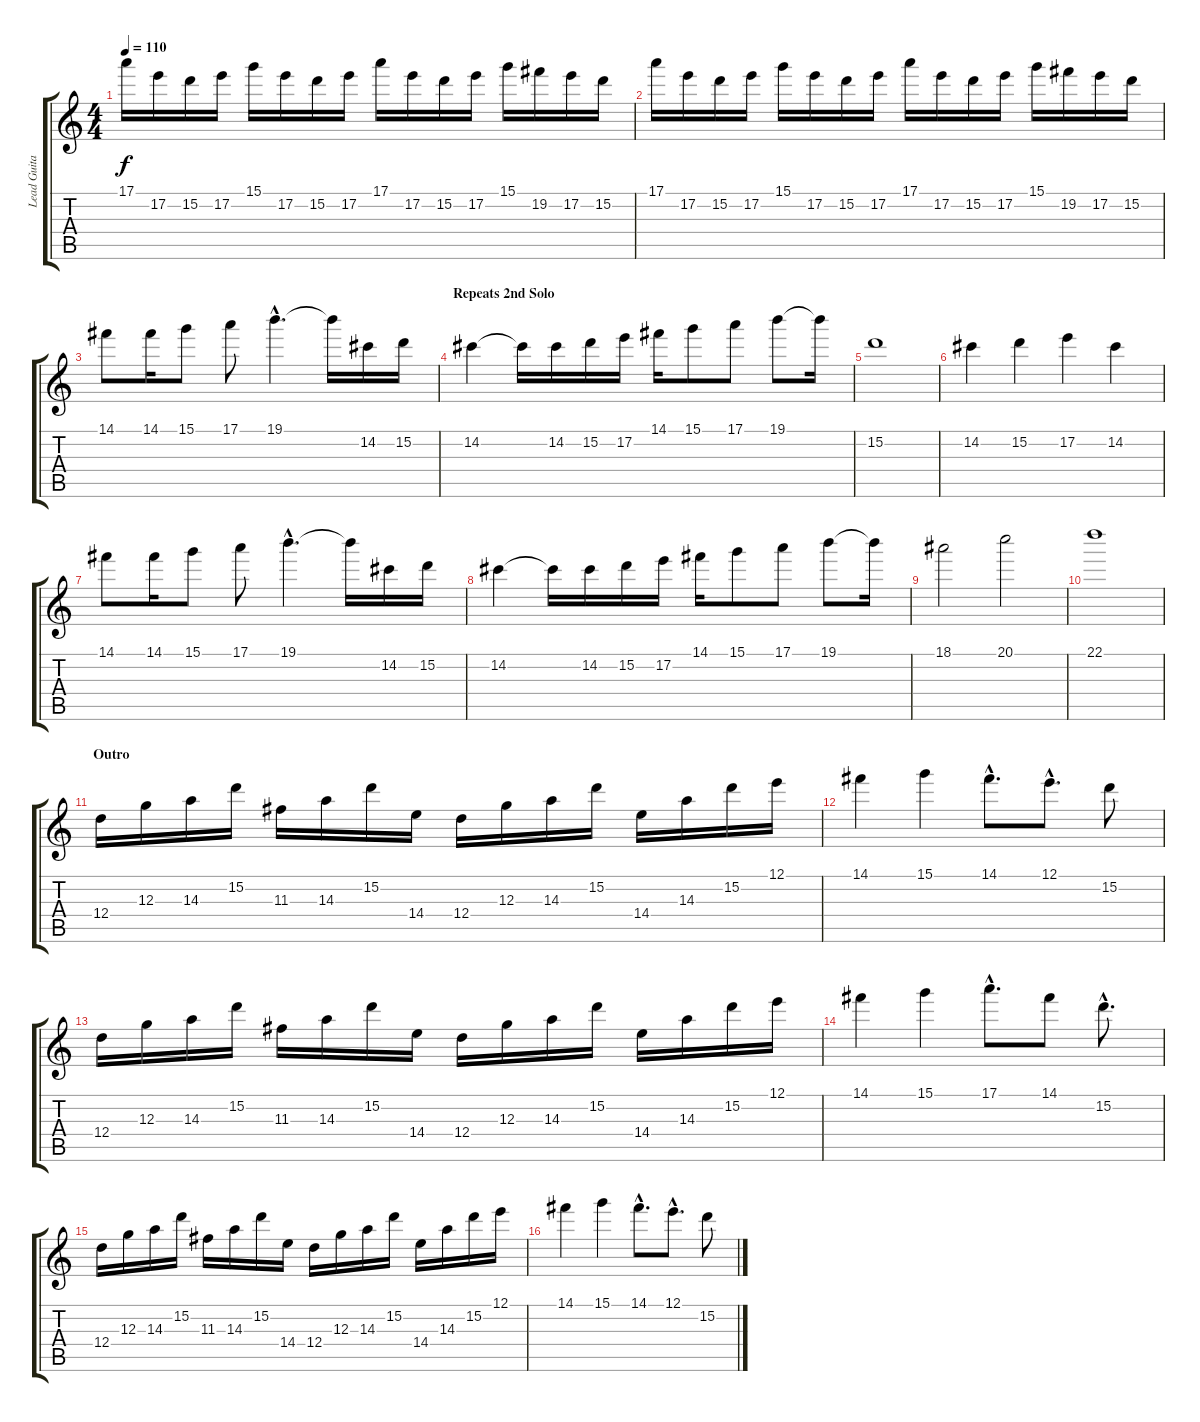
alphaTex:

\track ("Lead Guitar 1" "Lead Guita") {instrument distortionguitar}
\staff {score tabs}
\tuning (E4 B3 G3 D3 A2 E2) {hide}
\ts (4 4)
\tempo 110
\clef g2
\ks c
17.1.16{dy f} 17.2.16 15.2.16 17.2.16 15.1.16 17.2.16 15.2.16 17.2.16 17.1.16 17.2.16 15.2.16 17.2.16 15.1.16 19.2.16 17.2.16 15.2.16 |
17.1.16 17.2.16 15.2.16 17.2.16 15.1.16 17.2.16 15.2.16 17.2.16 17.1.16 17.2.16 15.2.16 17.2.16 15.1.16 19.2.16 17.2.16 15.2.16 |
14.1.8 14.1.16 15.1.8 17.1.8 19.1{hac}.4{d} 19.1{t}.16 14.2.16 15.2.16 |
\section ("" "Repeats 2nd Solo")
14.2.4 14.2{t}.16 14.2.16 15.2.16 17.2.16 14.1.16 15.1.8 17.1.8 19.1.8 19.1{t}.16 |
15.2.1 |
14.2.4 15.2.4 17.2.4 14.2.4 |
14.1.8 14.1.16 15.1.8 17.1.8 19.1{hac}.4{d} 19.1{t}.16 14.2.16 15.2.16 |
14.2.4 14.2{t}.16 14.2.16 15.2.16 17.2.16 14.1.16 15.1.8 17.1.8 19.1.8 19.1{t}.16 |
18.1.2 20.1.2 |
22.1.1 |
\section ("" "Outro")
12.4.16 12.3.16 14.3.16 15.2.16 11.3.16 14.3.16 15.2.16 14.4.16 12.4.16 12.3.16 14.3.16 15.2.16 14.4.16 14.3.16 15.2.16 12.1.16 |
14.1.4 15.1.4 14.1{hac}.8{d} 12.1{hac}.8{d} 15.2.8 |
12.4.16 12.3.16 14.3.16 15.2.16 11.3.16 14.3.16 15.2.16 14.4.16 12.4.16 12.3.16 14.3.16 15.2.16 14.4.16 14.3.16 15.2.16 12.1.16 |
14.1.4 15.1.4 17.1{hac}.8{d} 14.1.8 15.2{hac}.8{d} |
12.4.16 12.3.16 14.3.16 15.2.16 11.3.16 14.3.16 15.2.16 14.4.16 12.4.16 12.3.16 14.3.16 15.2.16 14.4.16 14.3.16 15.2.16 12.1.16 |
14.1.4 15.1.4 14.1{hac}.8{d} 12.1{hac}.8{d} 15.2.8
